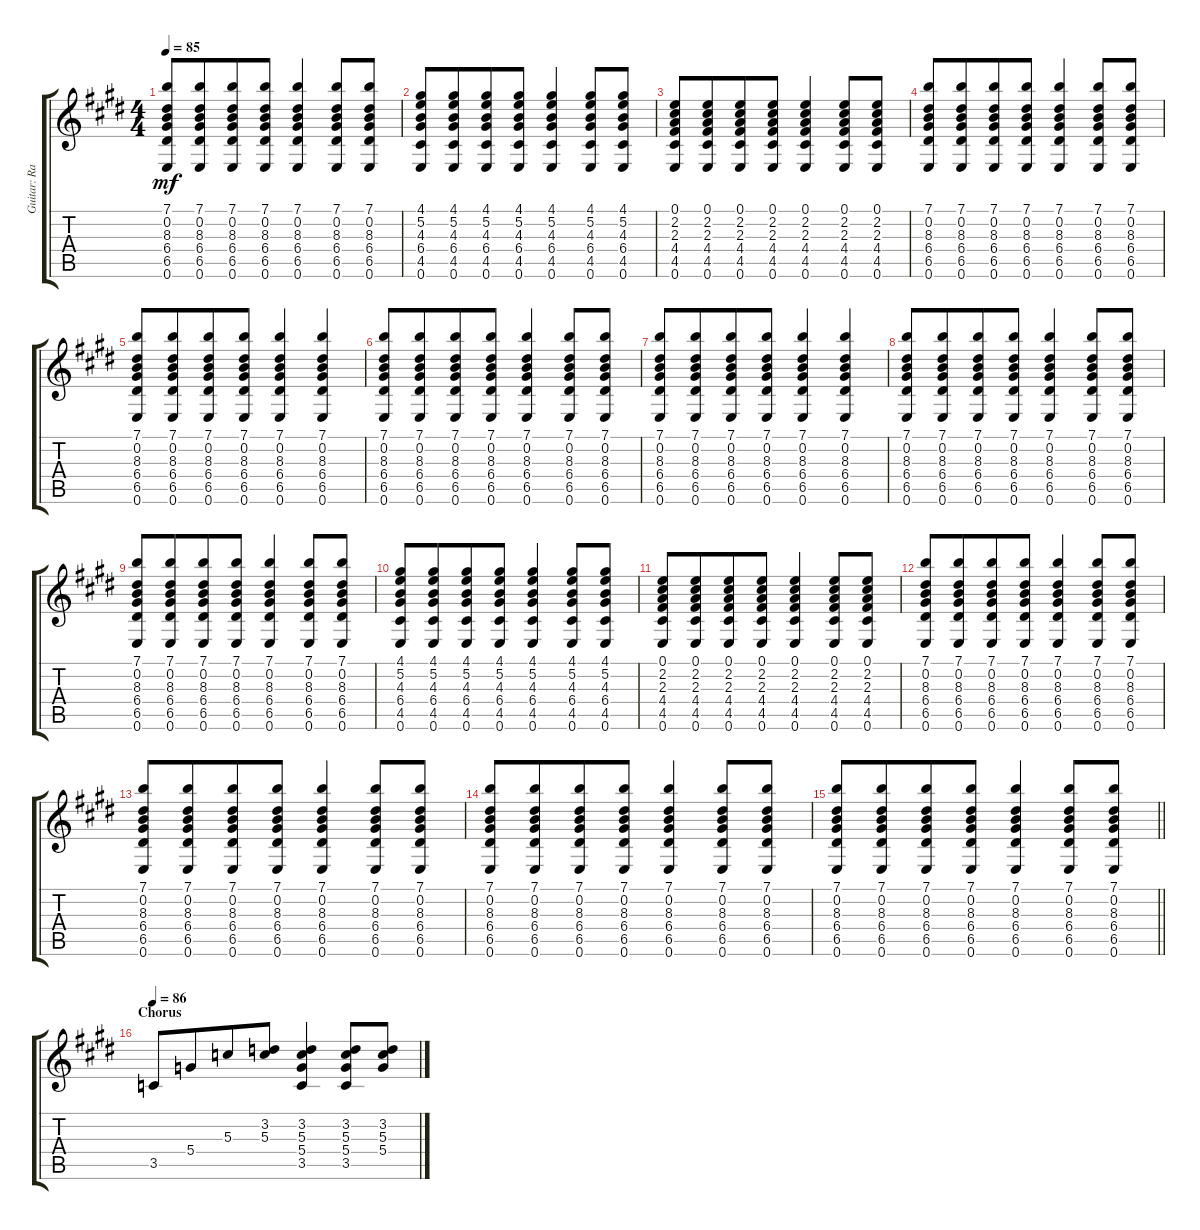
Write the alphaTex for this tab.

\track ("Guitar: Rado" "Guitar: Ra") {instrument acousticguitarnylon}
\staff {score tabs}
\tuning (E4 B3 G3 D3 A2 E2) {hide}
\ts (4 4)
\tempo 85
\clef g2
\ks e
(7.1 0.2 8.3 6.4 6.5 0.6).8{dy mf} (7.1 0.2 8.3 6.4 6.5 0.6).8{beam merge} (7.1 0.2 8.3 6.4 6.5 0.6).8 (7.1 0.2 8.3 6.4 6.5 0.6).8 (7.1 0.2 8.3 6.4 6.5 0.6).4 (7.1 0.2 8.3 6.4 6.5 0.6).8 (7.1 0.2 8.3 6.4 6.5 0.6).8 |
(4.1 5.2 4.3 6.4 4.5 0.6).8 (4.1 5.2 4.3 6.4 4.5 0.6).8{beam merge} (4.1 5.2 4.3 6.4 4.5 0.6).8 (4.1 5.2 4.3 6.4 4.5 0.6).8 (4.1 5.2 4.3 6.4 4.5 0.6).4{beam merge} (4.1 5.2 4.3 6.4 4.5 0.6).8 (4.1 5.2 4.3 6.4 4.5 0.6).8 |
(0.1 2.2 2.3 4.4 4.5 0.6).8 (0.1 2.2 2.3 4.4 4.5 0.6).8{beam merge} (0.1 2.2 2.3 4.4 4.5 0.6).8 (0.1 2.2 2.3 4.4 4.5 0.6).8 (0.1 2.2 2.3 4.4 4.5 0.6).4{beam merge} (0.1 2.2 2.3 4.4 4.5 0.6).8 (0.1 2.2 2.3 4.4 4.5 0.6).8 |
(7.1 0.2 8.3 6.4 6.5 0.6).8 (7.1 0.2 8.3 6.4 6.5 0.6).8{beam merge} (7.1 0.2 8.3 6.4 6.5 0.6).8 (7.1 0.2 8.3 6.4 6.5 0.6).8 (7.1 0.2 8.3 6.4 6.5 0.6).4 (7.1 0.2 8.3 6.4 6.5 0.6).8 (7.1 0.2 8.3 6.4 6.5 0.6).8 |
(7.1 0.2 8.3 6.4 6.5 0.6).8 (7.1 0.2 8.3 6.4 6.5 0.6).8{beam merge} (7.1 0.2 8.3 6.4 6.5 0.6).8 (7.1 0.2 8.3 6.4 6.5 0.6).8 (7.1 0.2 8.3 6.4 6.5 0.6).4 (7.1 0.2 8.3 6.4 6.5 0.6).4 |
(7.1 0.2 8.3 6.4 6.5 0.6).8 (7.1 0.2 8.3 6.4 6.5 0.6).8{beam merge} (7.1 0.2 8.3 6.4 6.5 0.6).8 (7.1 0.2 8.3 6.4 6.5 0.6).8 (7.1 0.2 8.3 6.4 6.5 0.6).4 (7.1 0.2 8.3 6.4 6.5 0.6).8 (7.1 0.2 8.3 6.4 6.5 0.6).8 |
(7.1 0.2 8.3 6.4 6.5 0.6).8 (7.1 0.2 8.3 6.4 6.5 0.6).8{beam merge} (7.1 0.2 8.3 6.4 6.5 0.6).8 (7.1 0.2 8.3 6.4 6.5 0.6).8 (7.1 0.2 8.3 6.4 6.5 0.6).4 (7.1 0.2 8.3 6.4 6.5 0.6).4 |
(7.1 0.2 8.3 6.4 6.5 0.6).8 (7.1 0.2 8.3 6.4 6.5 0.6).8{beam merge} (7.1 0.2 8.3 6.4 6.5 0.6).8 (7.1 0.2 8.3 6.4 6.5 0.6).8 (7.1 0.2 8.3 6.4 6.5 0.6).4 (7.1 0.2 8.3 6.4 6.5 0.6).8 (7.1 0.2 8.3 6.4 6.5 0.6).8 |
(7.1 0.2 8.3 6.4 6.5 0.6).8 (7.1 0.2 8.3 6.4 6.5 0.6).8{beam merge} (7.1 0.2 8.3 6.4 6.5 0.6).8 (7.1 0.2 8.3 6.4 6.5 0.6).8 (7.1 0.2 8.3 6.4 6.5 0.6).4 (7.1 0.2 8.3 6.4 6.5 0.6).8 (7.1 0.2 8.3 6.4 6.5 0.6).8 |
(4.1 5.2 4.3 6.4 4.5 0.6).8 (4.1 5.2 4.3 6.4 4.5 0.6).8{beam merge} (4.1 5.2 4.3 6.4 4.5 0.6).8 (4.1 5.2 4.3 6.4 4.5 0.6).8 (4.1 5.2 4.3 6.4 4.5 0.6).4{beam merge} (4.1 5.2 4.3 6.4 4.5 0.6).8 (4.1 5.2 4.3 6.4 4.5 0.6).8 |
(0.1 2.2 2.3 4.4 4.5 0.6).8 (0.1 2.2 2.3 4.4 4.5 0.6).8{beam merge} (0.1 2.2 2.3 4.4 4.5 0.6).8 (0.1 2.2 2.3 4.4 4.5 0.6).8 (0.1 2.2 2.3 4.4 4.5 0.6).4{beam merge} (0.1 2.2 2.3 4.4 4.5 0.6).8 (0.1 2.2 2.3 4.4 4.5 0.6).8 |
(7.1 0.2 8.3 6.4 6.5 0.6).8 (7.1 0.2 8.3 6.4 6.5 0.6).8{beam merge} (7.1 0.2 8.3 6.4 6.5 0.6).8 (7.1 0.2 8.3 6.4 6.5 0.6).8 (7.1 0.2 8.3 6.4 6.5 0.6).4 (7.1 0.2 8.3 6.4 6.5 0.6).8 (7.1 0.2 8.3 6.4 6.5 0.6).8 |
(7.1 0.2 8.3 6.4 6.5 0.6).8 (7.1 0.2 8.3 6.4 6.5 0.6).8{beam merge} (7.1 0.2 8.3 6.4 6.5 0.6).8 (7.1 0.2 8.3 6.4 6.5 0.6).8 (7.1 0.2 8.3 6.4 6.5 0.6).4 (7.1 0.2 8.3 6.4 6.5 0.6).8 (7.1 0.2 8.3 6.4 6.5 0.6).8 |
(7.1 0.2 8.3 6.4 6.5 0.6).8 (7.1 0.2 8.3 6.4 6.5 0.6).8{beam merge} (7.1 0.2 8.3 6.4 6.5 0.6).8 (7.1 0.2 8.3 6.4 6.5 0.6).8 (7.1 0.2 8.3 6.4 6.5 0.6).4 (7.1 0.2 8.3 6.4 6.5 0.6).8 (7.1 0.2 8.3 6.4 6.5 0.6).8 |
\barLineRight lightlight
(7.1 0.2 8.3 6.4 6.5 0.6).8 (7.1 0.2 8.3 6.4 6.5 0.6).8{beam merge} (7.1 0.2 8.3 6.4 6.5 0.6).8 (7.1 0.2 8.3 6.4 6.5 0.6).8 (7.1 0.2 8.3 6.4 6.5 0.6).4 (7.1 0.2 8.3 6.4 6.5 0.6).8 (7.1 0.2 8.3 6.4 6.5 0.6).8 |
\section ("" "Chorus")
\tempo 86
3.5.8 5.4.8{beam merge} 5.3.8 (3.2 5.3).8 (3.2 5.3 5.4 3.5).4 (3.2 5.3 5.4 3.5).8 (3.2 5.3 5.4).8
